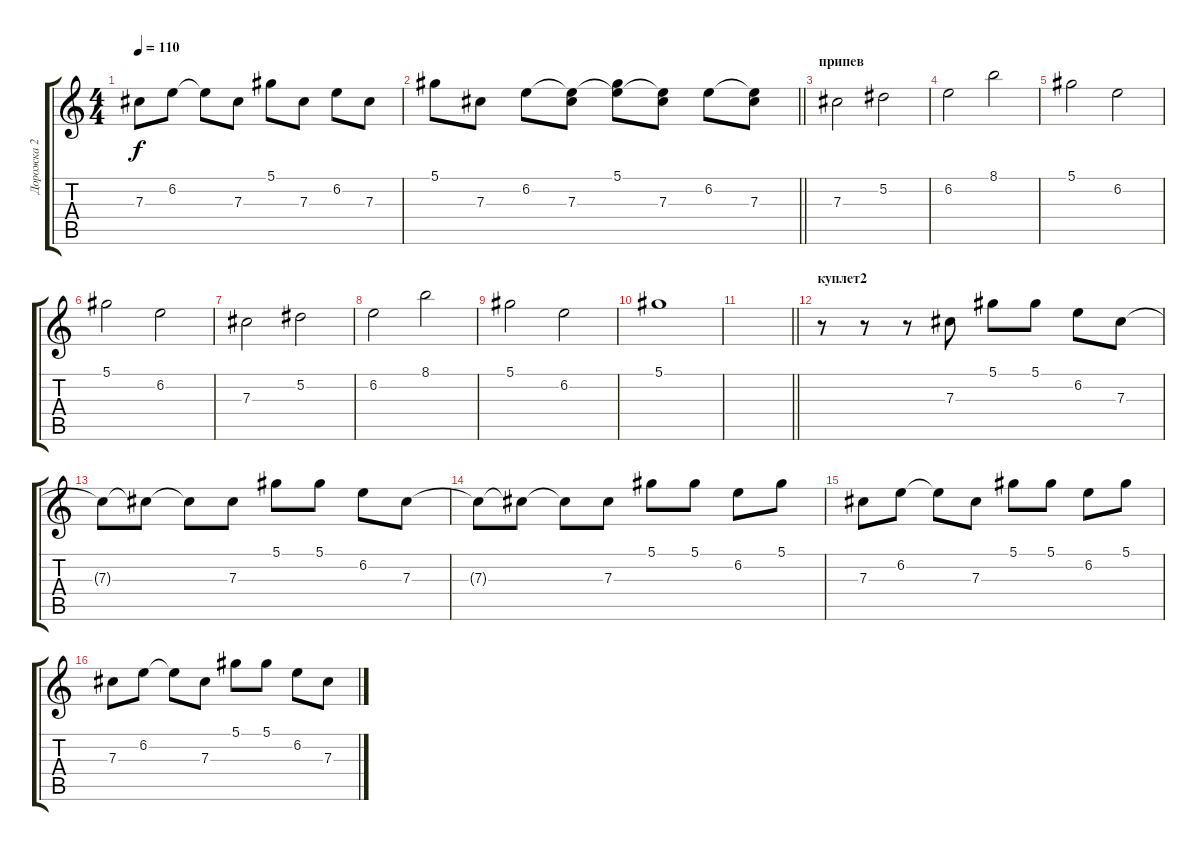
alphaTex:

\track ("Дорожка 2" "Дорожка 2") {instrument electricguitarjazz}
\staff {score tabs}
\tuning (Eb4 Bb3 Gb3 Db3 Ab2 Db2) {hide}
\ts (4 4)
\tempo 110
\clef g2
\ks c
7.3.8{dy f} 6.2.8 6.2{t}.8 7.3.8 5.1.8 7.3.8 6.2.8 7.3.8 |
\barLineRight lightlight
5.1.8 7.3.8 6.2.8 (6.2{t} 7.3).8 (5.1 6.2{t}).8 (6.2{t} 7.3).8 6.2.8 (6.2{t} 7.3).8 |
\section ("" "припев")
7.3.2 5.2.2 |
6.2.2 8.1.2 |
5.1.2 6.2.2 |
5.1.2 6.2.2 |
7.3.2 5.2.2 |
6.2.2 8.1.2 |
5.1.2 6.2.2 |
5.1.1 |
\barLineRight lightlight
|
\section ("" "куплет2")
r.8 r.8 r.8 7.3.8 5.1.8 5.1.8 6.2.8 7.3.8 |
7.3{t}.8 7.3{t}.8 7.3{t}.8 7.3.8 5.1.8 5.1.8 6.2.8 7.3.8 |
7.3{t}.8 7.3{t}.8 7.3{t}.8 7.3.8 5.1.8 5.1.8 6.2.8 5.1.8 |
7.3.8 6.2.8 6.2{t}.8 7.3.8 5.1.8 5.1.8 6.2.8 5.1.8 |
7.3.8 6.2.8 6.2{t}.8 7.3.8 5.1.8 5.1.8 6.2.8 7.3.8
